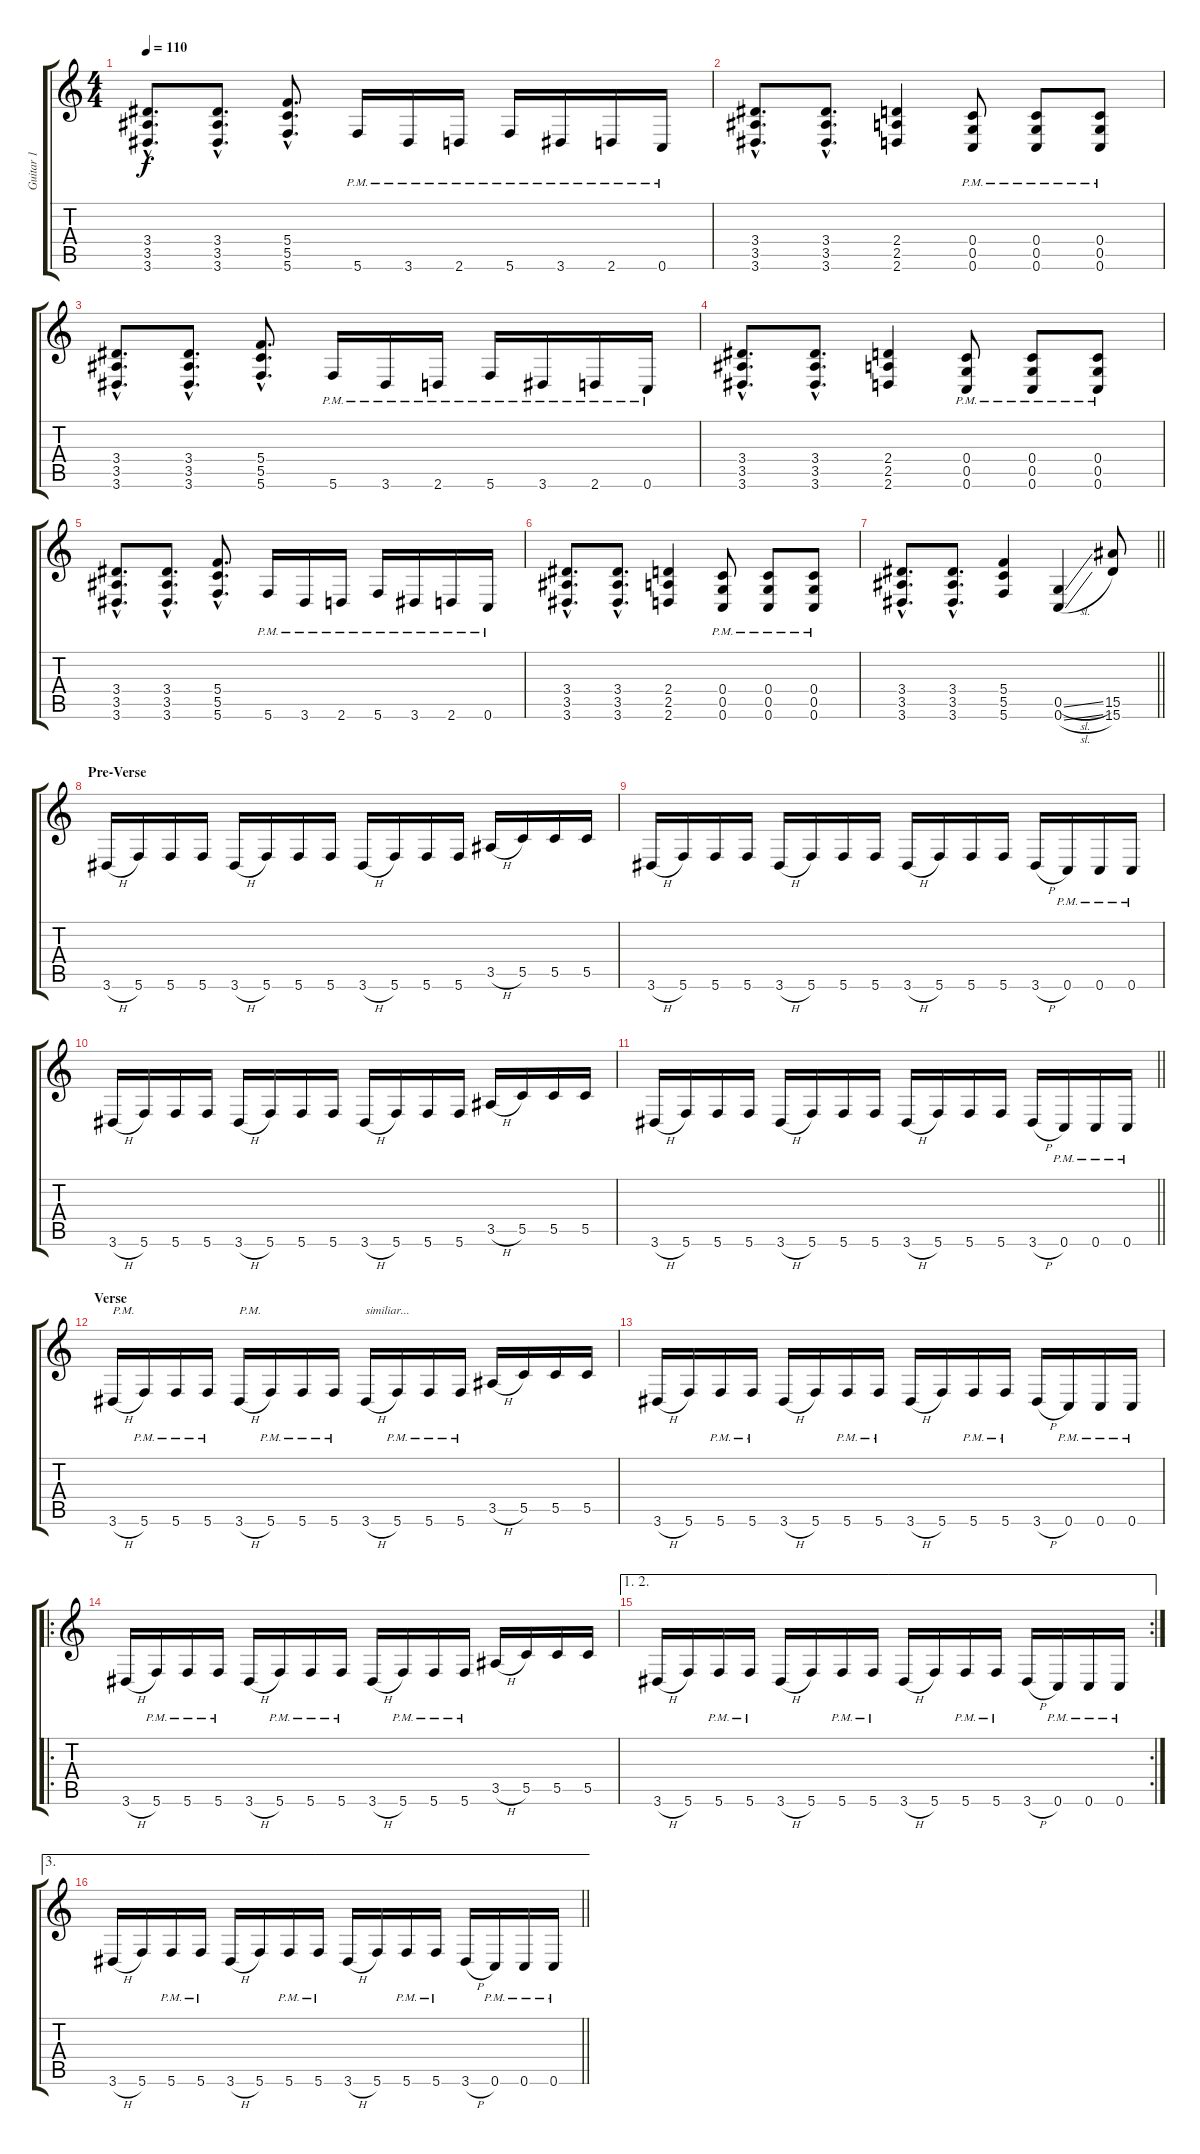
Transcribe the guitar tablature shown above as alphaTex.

\track ("Guitar 1" "Guitar 1") {instrument overdrivenguitar}
\staff {score tabs}
\tuning (D4 A3 F3 C3 G2 C2) {hide}
\ts (4 4)
\tempo 110
\clef g2
\ks c
(3.4{hac} 3.5{hac} 3.6{hac}).8{d dy f} (3.4{hac} 3.5{hac} 3.6{hac}).8{d} (5.4{hac} 5.5{hac} 5.6{hac}).8{d} 5.6{pm}.16 3.6{pm}.16 2.6{pm}.16 5.6{pm}.16 3.6{pm}.16 2.6{pm}.16 0.6{pm}.16 |
(3.4{hac} 3.5{hac} 3.6{hac}).8{d} (3.4{hac} 3.5{hac} 3.6{hac}).8{d} (2.4 2.5 2.6).4 (0.4{pm} 0.5{pm} 0.6{pm}).8 (0.4{pm} 0.5{pm} 0.6{pm}).8 (0.4{pm} 0.5{pm} 0.6{pm}).8 |
(3.4{hac} 3.5{hac} 3.6{hac}).8{d} (3.4{hac} 3.5{hac} 3.6{hac}).8{d} (5.4{hac} 5.5{hac} 5.6{hac}).8{d} 5.6{pm}.16 3.6{pm}.16 2.6{pm}.16 5.6{pm}.16 3.6{pm}.16 2.6{pm}.16 0.6{pm}.16 |
(3.4{hac} 3.5{hac} 3.6{hac}).8{d} (3.4{hac} 3.5{hac} 3.6{hac}).8{d} (2.4 2.5 2.6).4 (0.4{pm} 0.5{pm} 0.6{pm}).8 (0.4{pm} 0.5{pm} 0.6{pm}).8 (0.4{pm} 0.5{pm} 0.6{pm}).8 |
(3.4{hac} 3.5{hac} 3.6{hac}).8{d} (3.4{hac} 3.5{hac} 3.6{hac}).8{d} (5.4{hac} 5.5{hac} 5.6{hac}).8{d} 5.6{pm}.16 3.6{pm}.16 2.6{pm}.16 5.6{pm}.16 3.6{pm}.16 2.6{pm}.16 0.6{pm}.16 |
(3.4{hac} 3.5{hac} 3.6{hac}).8{d} (3.4{hac} 3.5{hac} 3.6{hac}).8{d} (2.4 2.5 2.6).4 (0.4{pm} 0.5{pm} 0.6{pm}).8 (0.4{pm} 0.5{pm} 0.6{pm}).8 (0.4{pm} 0.5{pm} 0.6{pm}).8 |
\barLineRight lightlight
(3.4{hac} 3.5{hac} 3.6{hac}).8{d} (3.4{hac} 3.5{hac} 3.6{hac}).8{d} (5.4 5.5 5.6).4 (0.5{sl} 0.6{sl}).4 (15.5 15.6).8 |
\section ("" "Pre-Verse")
3.6{h}.16 5.6.16 5.6.16 5.6.16 3.6{h}.16 5.6.16 5.6.16 5.6.16 3.6{h}.16 5.6.16 5.6.16 5.6.16 3.5{h}.16 5.5.16 5.5.16 5.5.16 |
3.6{h}.16 5.6.16 5.6.16 5.6.16 3.6{h}.16 5.6.16 5.6.16 5.6.16 3.6{h}.16 5.6.16 5.6.16 5.6.16 3.6{h}.16 0.6{pm}.16 0.6{pm}.16 0.6{pm}.16 |
3.6{h}.16 5.6.16 5.6.16 5.6.16 3.6{h}.16 5.6.16 5.6.16 5.6.16 3.6{h}.16 5.6.16 5.6.16 5.6.16 3.5{h}.16 5.5.16 5.5.16 5.5.16 |
\barLineRight lightlight
3.6{h}.16 5.6.16 5.6.16 5.6.16 3.6{h}.16 5.6.16 5.6.16 5.6.16 3.6{h}.16 5.6.16 5.6.16 5.6.16 3.6{h}.16 0.6{pm}.16 0.6{pm}.16 0.6{pm}.16 |
\section ("" "Verse")
3.6{h}.16{txt "P.M."} 5.6{pm}.16 5.6{pm}.16 5.6{pm}.16 3.6{h}.16{txt "P.M."} 5.6{pm}.16 5.6{pm}.16 5.6{pm}.16 3.6{h}.16{txt "similiar..."} 5.6{pm}.16 5.6{pm}.16 5.6{pm}.16 3.5{h}.16 5.5.16 5.5.16 5.5.16 |
3.6{h}.16 5.6.16 5.6{pm}.16 5.6{pm}.16 3.6{h}.16 5.6.16 5.6{pm}.16 5.6{pm}.16 3.6{h}.16 5.6.16 5.6{pm}.16 5.6{pm}.16 3.6{h}.16 0.6{pm}.16 0.6{pm}.16 0.6{pm}.16 |
\ro
3.6{h}.16 5.6{pm}.16 5.6{pm}.16 5.6{pm}.16 3.6{h}.16 5.6{pm}.16 5.6{pm}.16 5.6{pm}.16 3.6{h}.16 5.6{pm}.16 5.6{pm}.16 5.6{pm}.16 3.5{h}.16 5.5.16 5.5.16 5.5.16 |
\ae (1 2)
\rc 2
3.6{h}.16 5.6.16 5.6{pm}.16 5.6{pm}.16 3.6{h}.16 5.6.16 5.6{pm}.16 5.6{pm}.16 3.6{h}.16 5.6.16 5.6{pm}.16 5.6{pm}.16 3.6{h}.16 0.6{pm}.16 0.6{pm}.16 0.6{pm}.16 |
\ae 3
\barLineRight lightlight
3.6{h}.16 5.6.16 5.6{pm}.16 5.6{pm}.16 3.6{h}.16 5.6.16 5.6{pm}.16 5.6{pm}.16 3.6{h}.16 5.6.16 5.6{pm}.16 5.6{pm}.16 3.6{h}.16 0.6{pm}.16 0.6{pm}.16 0.6{pm}.16
